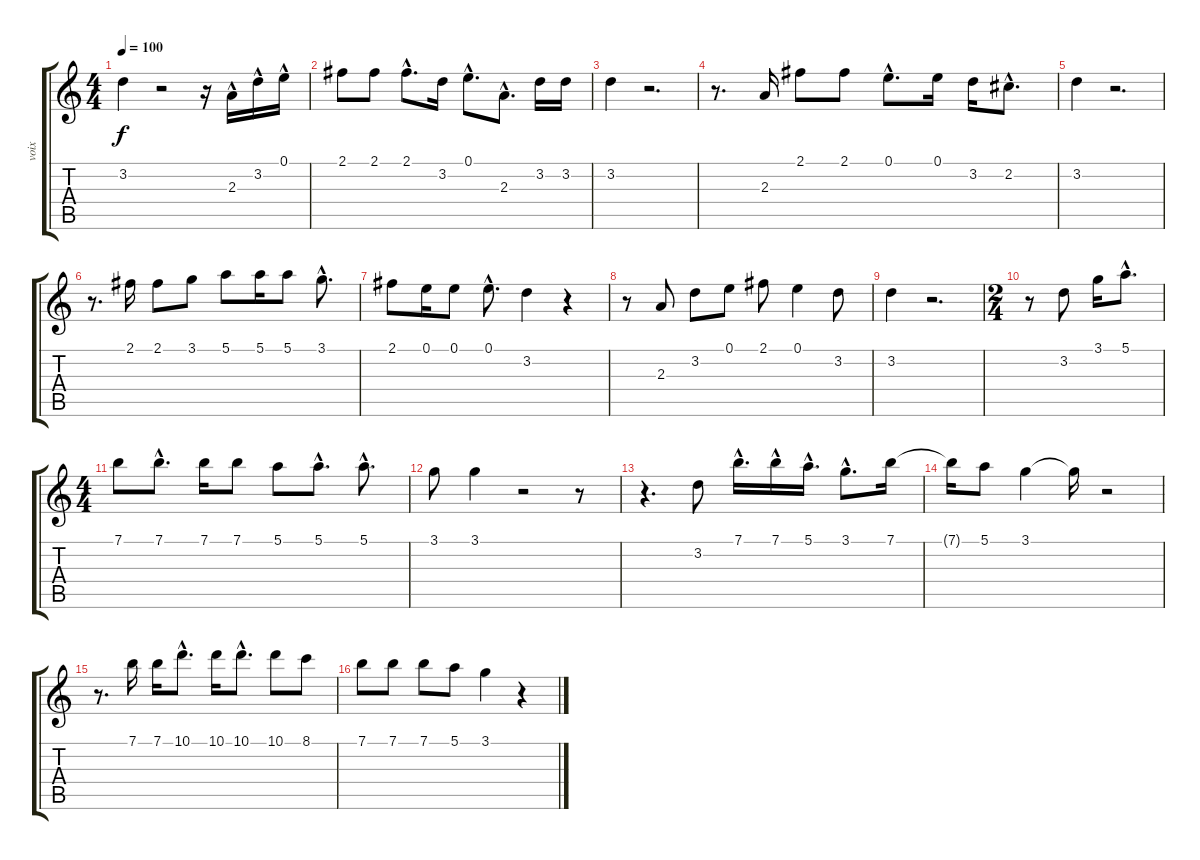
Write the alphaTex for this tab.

\track ("voix" "voix") {instrument acousticguitarnylon}
\staff {score tabs}
\tuning (E4 B3 G3 D3 A2 E2) {hide}
\ts (4 4)
\tempo 100
\clef g2
\ks c
3.2.4{dy f} r.2 r.16 2.3{hac}.16 3.2{hac}.16 0.1{hac}.16 |
2.1.8 2.1.8 2.1{hac}.8{d} 3.2.16 0.1{hac}.8{d} 2.3{hac}.8{d} 3.2.16 3.2.16 |
3.2.4 r.2{d} |
r.8{d} 2.3.16 2.1.8 2.1.8 0.1{hac}.8{d} 0.1.16 3.2.16 2.2{hac}.8{d} |
3.2.4 r.2{d} |
r.8{d} 2.1.16 2.1.8 3.1.8 5.1.8 5.1.16 5.1.8 3.1{hac}.8{d} |
2.1.8 0.1.16 0.1.8 0.1{hac}.8{d} 3.2.4 r.4 |
r.8 2.3.8 3.2.8 0.1.8 2.1.8 0.1.4 3.2.8 |
3.2.4 r.2{d} |
\ts (2 4)
r.8 3.2.8 3.1.16 5.1{hac}.8{d} |
\ts (4 4)
7.1.8 7.1{hac}.8{d} 7.1.16 7.1.8 5.1.8 5.1{hac}.8{d} 5.1{hac}.8{d} |
3.1.8 3.1.4 r.2 r.8 |
r.4{d} 3.2.8 7.1{hac}.16{d} 7.1{hac}.16 5.1{hac}.16{d} 3.1{hac}.8{d} 7.1.16 |
7.1{t}.16 5.1.8 3.1.4 3.1{t}.16 r.2 |
r.8{d} 7.1.16 7.1.16 10.1{hac}.8{d} 10.1.16 10.1{hac}.8{d} 10.1.8 8.1.8 |
7.1.8 7.1.8 7.1.8 5.1.8 3.1.4 r.4
